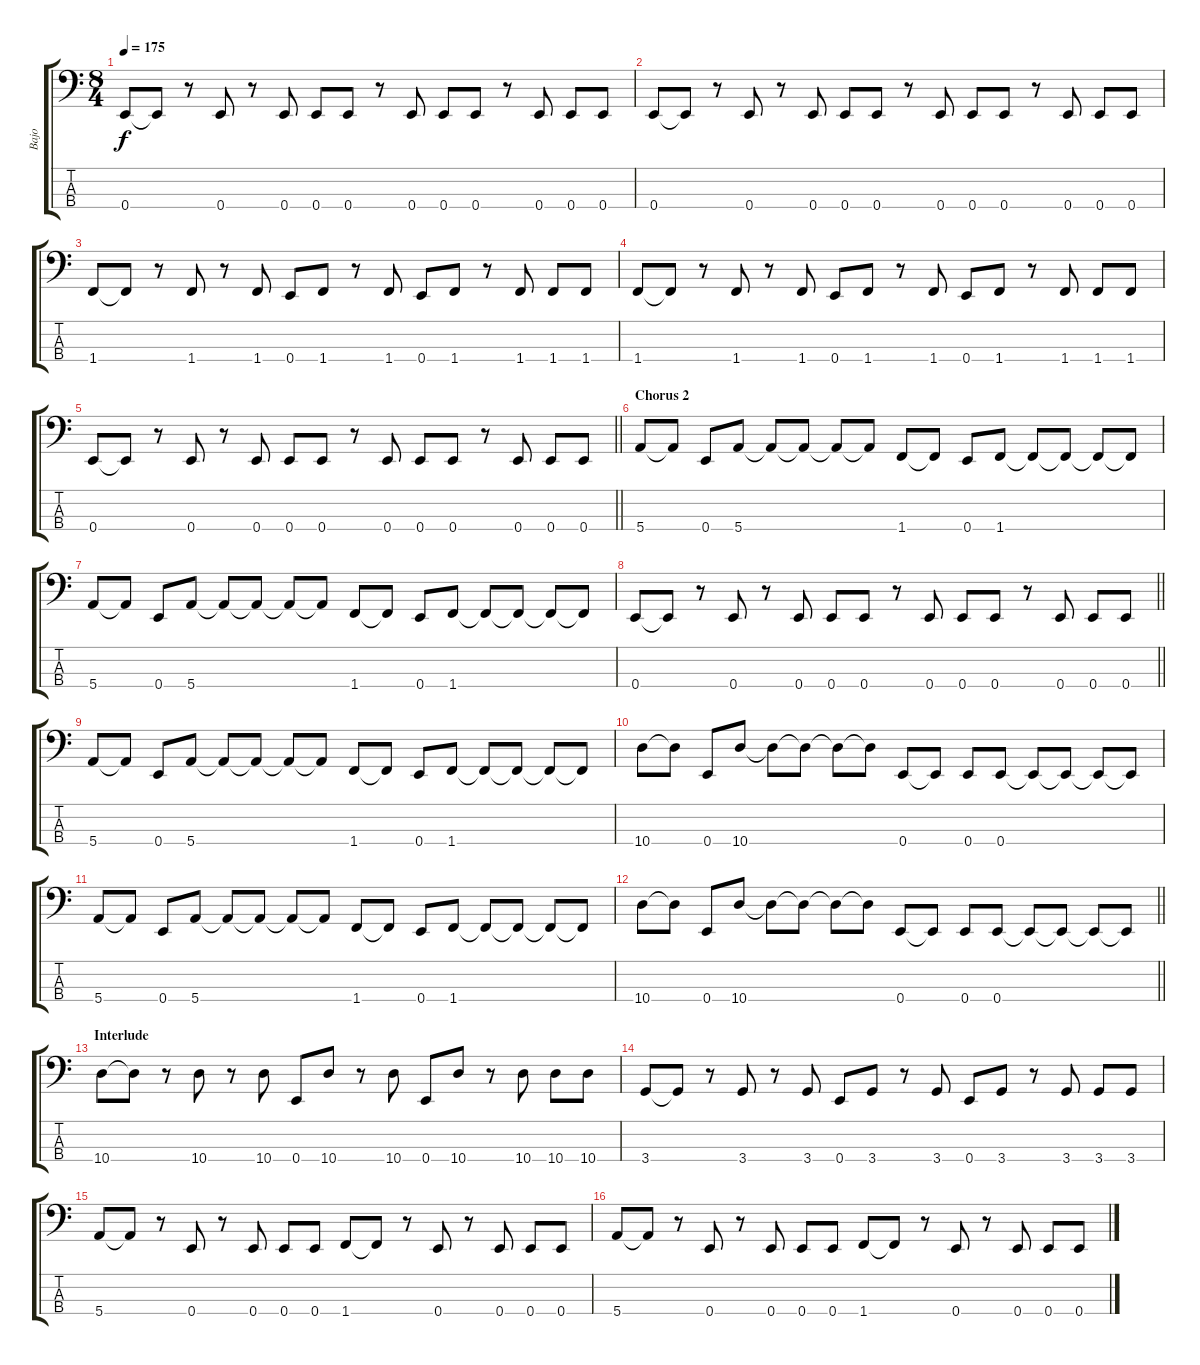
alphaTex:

\track ("Bajo" "Bajo") {instrument electricbasspick}
\staff {score tabs}
\tuning (G2 D2 A1 E1) {hide}
\ts (8 4)
\tempo 175
\clef f4
\ks c
0.4.8{dy f} 0.4{t}.8 r.8 0.4.8 r.8 0.4.8 0.4.8 0.4.8 r.8 0.4.8 0.4.8 0.4.8 r.8 0.4.8 0.4.8 0.4.8 |
0.4.8 0.4{t}.8 r.8 0.4.8 r.8 0.4.8 0.4.8 0.4.8 r.8 0.4.8 0.4.8 0.4.8 r.8 0.4.8 0.4.8 0.4.8 |
1.4.8 1.4{t}.8 r.8 1.4.8 r.8 1.4.8 0.4.8 1.4.8 r.8 1.4.8 0.4.8 1.4.8 r.8 1.4.8 1.4.8 1.4.8 |
1.4.8 1.4{t}.8 r.8 1.4.8 r.8 1.4.8 0.4.8 1.4.8 r.8 1.4.8 0.4.8 1.4.8 r.8 1.4.8 1.4.8 1.4.8 |
\barLineRight lightlight
0.4.8 0.4{t}.8 r.8 0.4.8 r.8 0.4.8 0.4.8 0.4.8 r.8 0.4.8 0.4.8 0.4.8 r.8 0.4.8 0.4.8 0.4.8 |
\section ("" "Chorus 2")
5.4.8 5.4{t}.8 0.4.8 5.4.8 5.4{t}.8 5.4{t}.8 5.4{t}.8 5.4{t}.8 1.4.8 1.4{t}.8 0.4.8 1.4.8 1.4{t}.8 1.4{t}.8 1.4{t}.8 1.4{t}.8 |
5.4.8 5.4{t}.8 0.4.8 5.4.8 5.4{t}.8 5.4{t}.8 5.4{t}.8 5.4{t}.8 1.4.8 1.4{t}.8 0.4.8 1.4.8 1.4{t}.8 1.4{t}.8 1.4{t}.8 1.4{t}.8 |
\barLineRight lightlight
0.4.8 0.4{t}.8 r.8 0.4.8 r.8 0.4.8 0.4.8 0.4.8 r.8 0.4.8 0.4.8 0.4.8 r.8 0.4.8 0.4.8 0.4.8 |
5.4.8 5.4{t}.8 0.4.8 5.4.8 5.4{t}.8 5.4{t}.8 5.4{t}.8 5.4{t}.8 1.4.8 1.4{t}.8 0.4.8 1.4.8 1.4{t}.8 1.4{t}.8 1.4{t}.8 1.4{t}.8 |
10.4.8 10.4{t}.8 0.4.8 10.4.8 10.4{t}.8 10.4{t}.8 10.4{t}.8 10.4{t}.8 0.4.8 0.4{t}.8 0.4.8 0.4.8 0.4{t}.8 0.4{t}.8 0.4{t}.8 0.4{t}.8 |
5.4.8 5.4{t}.8 0.4.8 5.4.8 5.4{t}.8 5.4{t}.8 5.4{t}.8 5.4{t}.8 1.4.8 1.4{t}.8 0.4.8 1.4.8 1.4{t}.8 1.4{t}.8 1.4{t}.8 1.4{t}.8 |
\barLineRight lightlight
10.4.8 10.4{t}.8 0.4.8 10.4.8 10.4{t}.8 10.4{t}.8 10.4{t}.8 10.4{t}.8 0.4.8 0.4{t}.8 0.4.8 0.4.8 0.4{t}.8 0.4{t}.8 0.4{t}.8 0.4{t}.8 |
\section ("" "Interlude")
10.4.8 10.4{t}.8 r.8 10.4.8 r.8 10.4.8 0.4.8 10.4.8 r.8 10.4.8 0.4.8 10.4.8 r.8 10.4.8 10.4.8 10.4.8 |
3.4.8 3.4{t}.8 r.8 3.4.8 r.8 3.4.8 0.4.8 3.4.8 r.8 3.4.8 0.4.8 3.4.8 r.8 3.4.8 3.4.8 3.4.8 |
5.4.8 5.4{t}.8 r.8 0.4.8 r.8 0.4.8 0.4.8 0.4.8 1.4.8 1.4{t}.8 r.8 0.4.8 r.8 0.4.8 0.4.8 0.4.8 |
5.4.8 5.4{t}.8 r.8 0.4.8 r.8 0.4.8 0.4.8 0.4.8 1.4.8 1.4{t}.8 r.8 0.4.8 r.8 0.4.8 0.4.8 0.4.8
